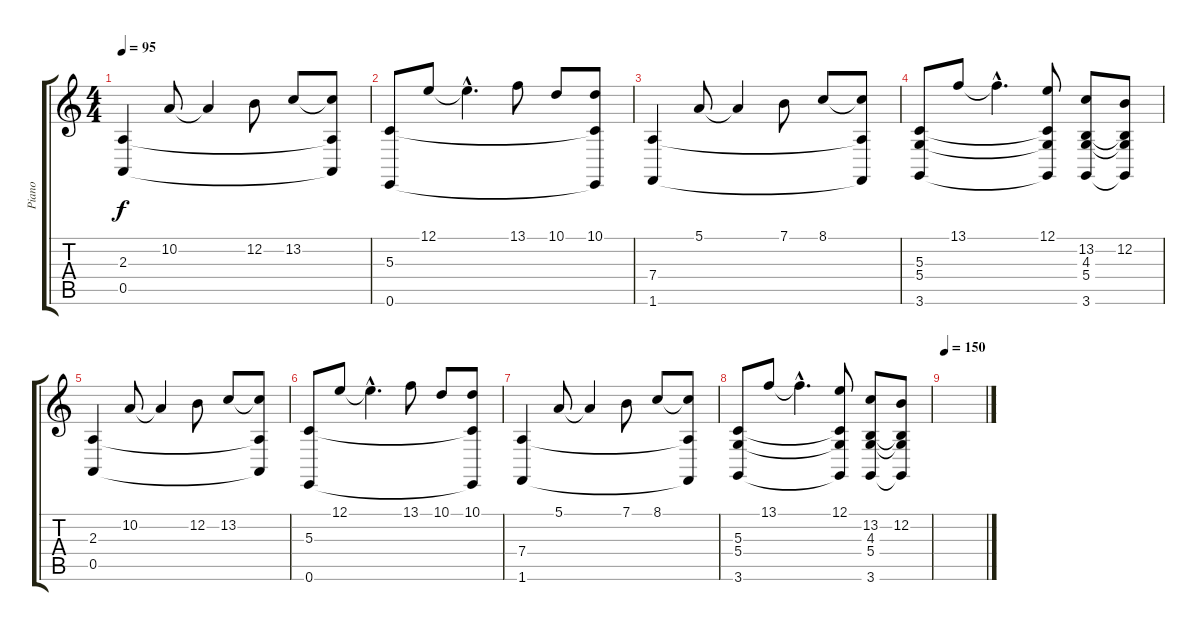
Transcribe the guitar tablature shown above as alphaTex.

\track ("Piano" "Piano") {instrument acousticgrandpiano}
\staff {score tabs}
\tuning (E4 B3 G3 D3 A2 E2) {hide}
\ts (4 4)
\tempo 95
\clef g2
\ks c
(2.3 0.5).4{dy f} 10.2.8 10.2{t}.4 12.2.8 13.2.8 (13.2{t} 2.3{t} 0.5{t}).8 |
(5.3 0.6).8 12.1.8 12.1{hac t}.4{d} 13.1.8 10.1.8 (10.1 5.3{t} 0.6{t}).8 |
(7.4 1.6).4 5.1.8 5.1{t}.4 7.1.8 8.1.8 (8.1{t} 7.4{t} 1.6{t}).8 |
(5.3 5.4 3.6).8 13.1.8 13.1{hac t}.4{d} (12.1 5.3{t} 5.4{t} 3.6{t}).8 (13.2 4.3 5.4 3.6).8 (12.2 4.3{t} 5.4{t} 3.6{t}).8 |
(2.3 0.5).4 10.2.8 10.2{t}.4 12.2.8 13.2.8 (13.2{t} 2.3{t} 0.5{t}).8 |
(5.3 0.6).8 12.1.8 12.1{hac t}.4{d} 13.1.8 10.1.8 (10.1 5.3{t} 0.6{t}).8 |
(7.4 1.6).4 5.1.8 5.1{t}.4 7.1.8 8.1.8 (8.1{t} 7.4{t} 1.6{t}).8 |
(5.3 5.4 3.6).8 13.1.8 13.1{hac t}.4{d} (12.1 5.3{t} 5.4{t} 3.6{t}).8 (13.2 4.3 5.4 3.6).8 (12.2 4.3{t} 5.4{t} 3.6{t}).8 |
\tempo 155
\tempo 150
